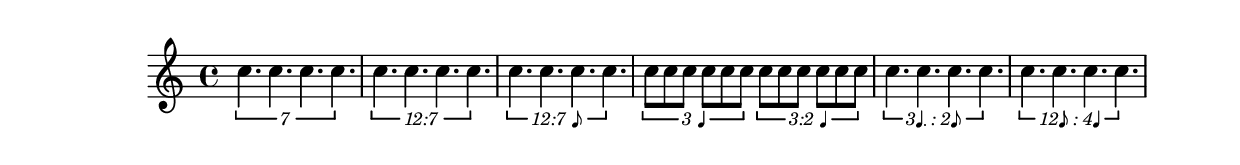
% DO NOT EDIT this file manually; it is automatically
% generated from Documentation/snippets/new
% Make any changes in Documentation/snippets/new/
% and then run scripts/auxiliar/makelsr.py
%
% This file is in the public domain.
%% Note: this file works from version 2.13.36
\version "2.13.36"

\header {
%% Translation of GIT committish: 59caa3adce63114ca7972d18f95d4aadc528ec3d
  texidoces = "
LilyPond también proporciona funciones de formato para imprimir
números de grupo especial diferentes a la propia fracción, así
como para añadir una figura al número o a la fracción de la
agrupación.

"

  doctitlees = "Números de agrupación especial distintos a los predeterminados"


%% Translation of GIT committish: 0a868be38a775ecb1ef935b079000cebbc64de40
texidocde = "
LilyPond stellt auch Formatierungsfunktionen zur Verfügung, mit denen
N-tolennummern gesetzt werden können, die sich von dem eigentlichen Bruch
unterscheiden.  Auch ein Notenwert kann zu Nenner oder Zähler des Bruchs
hinzugefügt werden.
"
  doctitlede = "Nicht-standard-N-tolennummern"


%% Translation of GIT committish: 015b8e65e5e9a74cea1618b597402b5b74f89b89
  texidocfr = "
LilyPond sait aussi gérer des nolets dont le chiffrage imprimé ne
correspond pas exactement à la fraction de mesure à laquelle ils se
réfèrent, tout comme ceux auxquels une valeur de note vient en complément
au chiffre.
"
  doctitlefr = "Nolets au chiffrage inhabituel"

  lsrtags = "rhythms"

  texidoc = "
LilyPond also provides formatting functions to print tuplet numbers different
than the actual fraction, as well as to append a note value to the tuplet
number or tuplet fraction.
"
  doctitle = "Non-default tuplet numbers"
} % begin verbatim


\relative c'' {
  \once \override TupletNumber #'text =
    #(tuplet-number::non-default-tuplet-denominator-text 7)
  \times 2/3  { c4. c4. c4. c4. }
  \once \override TupletNumber #'text =
    #(tuplet-number::non-default-tuplet-fraction-text 12 7)
  \times 2/3  { c4. c4. c4. c4. }
  \once \override TupletNumber #'text =
    #(tuplet-number::append-note-wrapper
      (tuplet-number::non-default-tuplet-fraction-text 12 7) "8")
  \times 2/3  { c4. c4. c4. c4. }

  \once \override TupletNumber #'text =
    #(tuplet-number::append-note-wrapper
      tuplet-number::calc-denominator-text "4")
  \times 2/3  { c8 c8 c8 c8 c8 c8 }
  \once \override TupletNumber #'text =
    #(tuplet-number::append-note-wrapper
      tuplet-number::calc-fraction-text "4")
  \times 2/3  { c8 c8 c8 c8 c8 c8 }

  \once \override TupletNumber #'text =
    #(tuplet-number::fraction-with-notes "4." "8")
  \times 2/3  { c4. c4. c4. c4. }
  \once \override TupletNumber #'text =
    #(tuplet-number::non-default-fraction-with-notes 12 "8" 4 "4")
  \times 2/3  { c4. c4. c4. c4. }
}
